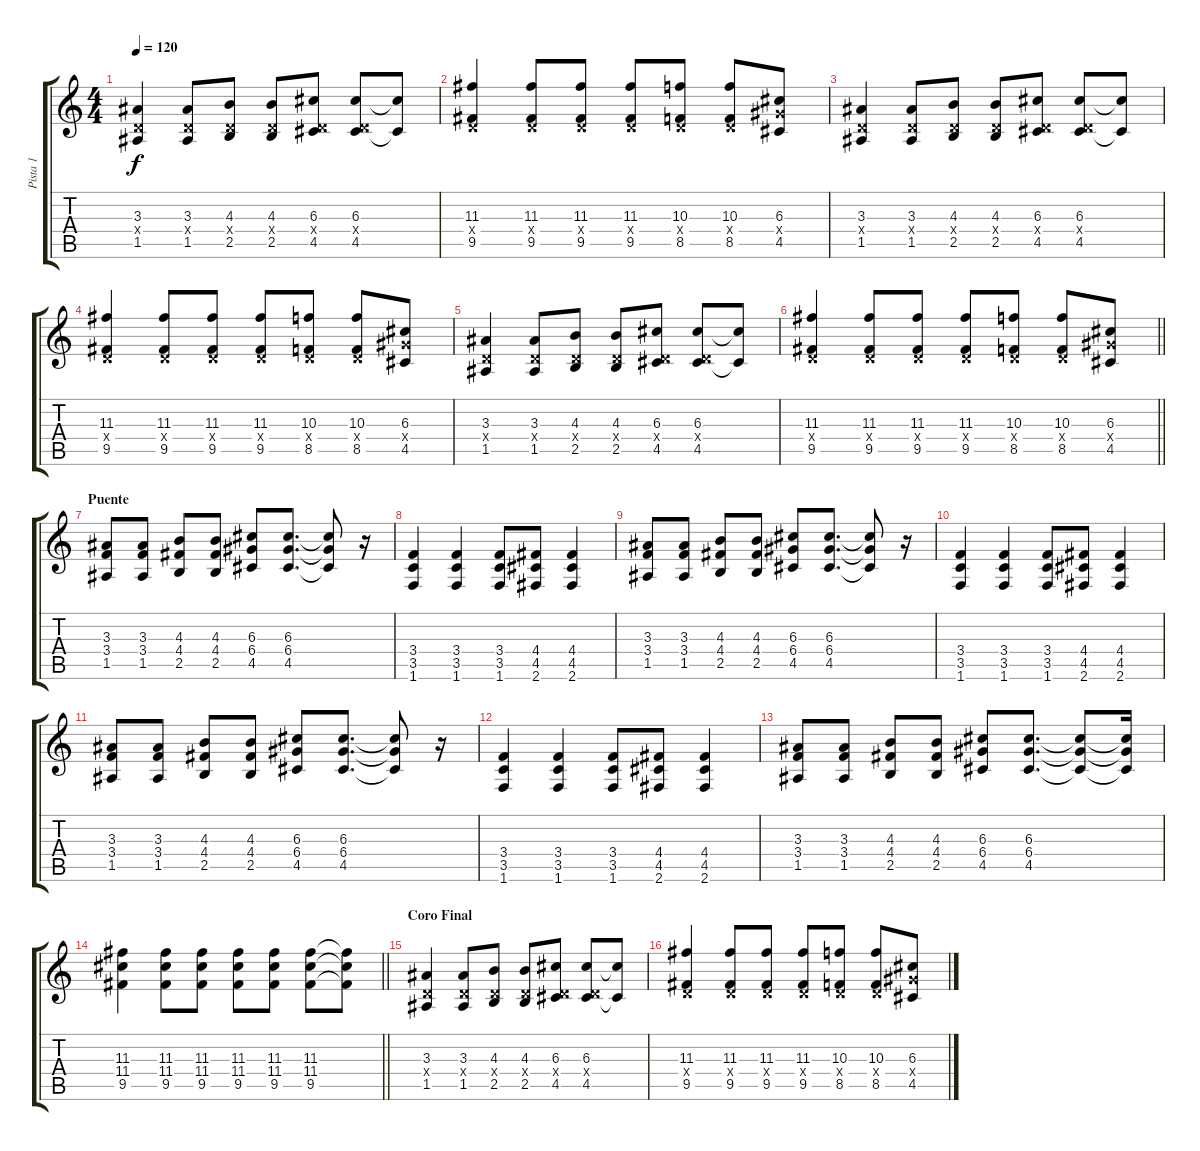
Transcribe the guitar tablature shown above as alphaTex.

\track ("Pista 1" "Pista 1") {instrument overdrivenguitar}
\staff {score tabs}
\tuning (E4 B3 G3 D3 A2 E2) {hide}
\ts (4 4)
\tempo 120
\clef g2
\ks c
(3.3 0.4{x} 1.5).4{dy f} (3.3 0.4{x} 1.5).8 (4.3 0.4{x} 2.5).8 (4.3 0.4{x} 2.5).8 (6.3 0.4{x} 4.5).8 (6.3 0.4{x} 4.5).8 (6.3{t} 4.5{t}).8 |
(11.3 0.4{x} 9.5).4 (11.3 0.4{x} 9.5).8 (11.3 0.4{x} 9.5).8 (11.3 0.4{x} 9.5).8 (10.3 0.4{x} 8.5).8 (10.3 0.4{x} 8.5).8 (6.3 6.4{x} 4.5).8 |
(3.3 0.4{x} 1.5).4 (3.3 0.4{x} 1.5).8 (4.3 0.4{x} 2.5).8 (4.3 0.4{x} 2.5).8 (6.3 0.4{x} 4.5).8 (6.3 0.4{x} 4.5).8 (6.3{t} 4.5{t}).8 |
(11.3 0.4{x} 9.5).4 (11.3 0.4{x} 9.5).8 (11.3 0.4{x} 9.5).8 (11.3 0.4{x} 9.5).8 (10.3 0.4{x} 8.5).8 (10.3 0.4{x} 8.5).8 (6.3 6.4{x} 4.5).8 |
(3.3 0.4{x} 1.5).4 (3.3 0.4{x} 1.5).8 (4.3 0.4{x} 2.5).8 (4.3 0.4{x} 2.5).8 (6.3 0.4{x} 4.5).8 (6.3 0.4{x} 4.5).8 (6.3{t} 4.5{t}).8 |
\barLineRight lightlight
(11.3 0.4{x} 9.5).4 (11.3 0.4{x} 9.5).8 (11.3 0.4{x} 9.5).8 (11.3 0.4{x} 9.5).8 (10.3 0.4{x} 8.5).8 (10.3 0.4{x} 8.5).8 (6.3 6.4{x} 4.5).8 |
\section ("" "Puente")
(3.3 3.4 1.5).8 (3.3 3.4 1.5).8 (4.3 4.4 2.5).8 (4.3 4.4 2.5).8 (6.3 6.4 4.5).8 (6.3 6.4 4.5).8{d} (6.3{t} 6.4{t} 4.5{t}).8 r.16 |
(3.4 3.5 1.6).4 (3.4 3.5 1.6).4 (3.4 3.5 1.6).8 (4.4 4.5 2.6).8 (4.4 4.5 2.6).4 |
(3.3 3.4 1.5).8 (3.3 3.4 1.5).8 (4.3 4.4 2.5).8 (4.3 4.4 2.5).8 (6.3 6.4 4.5).8 (6.3 6.4 4.5).8{d} (6.3{t} 6.4{t} 4.5{t}).8 r.16 |
(3.4 3.5 1.6).4 (3.4 3.5 1.6).4 (3.4 3.5 1.6).8 (4.4 4.5 2.6).8 (4.4 4.5 2.6).4 |
(3.3 3.4 1.5).8 (3.3 3.4 1.5).8 (4.3 4.4 2.5).8 (4.3 4.4 2.5).8 (6.3 6.4 4.5).8 (6.3 6.4 4.5).8{d} (6.3{t} 6.4{t} 4.5{t}).8 r.16 |
(3.4 3.5 1.6).4 (3.4 3.5 1.6).4 (3.4 3.5 1.6).8 (4.4 4.5 2.6).8 (4.4 4.5 2.6).4 |
(3.3 3.4 1.5).8 (3.3 3.4 1.5).8 (4.3 4.4 2.5).8 (4.3 4.4 2.5).8 (6.3 6.4 4.5).8 (6.3 6.4 4.5).8{d} (6.3{t} 6.4{t} 4.5{t}).8 (6.3{t} 6.4{t} 4.5{t}).16 |
\barLineRight lightlight
(11.3 11.4 9.5).4 (11.3 11.4 9.5).8 (11.3 11.4 9.5).8 (11.3 11.4 9.5).8 (11.3 11.4 9.5).8 (11.3 11.4 9.5).8 (11.3{t} 11.4{t} 9.5{t}).8 |
\section ("" "Coro Final")
(3.3 0.4{x} 1.5).4{volume 11} (3.3 0.4{x} 1.5).8 (4.3 0.4{x} 2.5).8 (4.3 0.4{x} 2.5).8 (6.3 0.4{x} 4.5).8 (6.3 0.4{x} 4.5).8 (6.3{t} 4.5{t}).8 |
(11.3 0.4{x} 9.5).4 (11.3 0.4{x} 9.5).8 (11.3 0.4{x} 9.5).8 (11.3 0.4{x} 9.5).8 (10.3 0.4{x} 8.5).8 (10.3 0.4{x} 8.5).8 (6.3 6.4{x} 4.5).8
